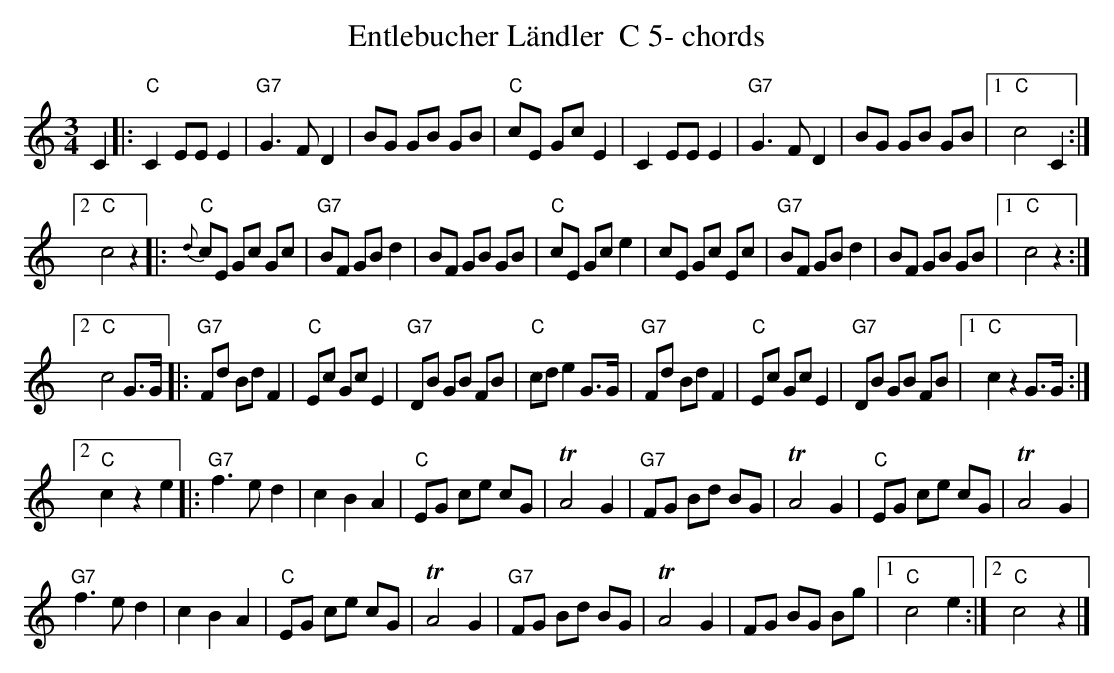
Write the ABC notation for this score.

X:1
T:Entlebucher Ländler  C 5- chords
M:3/4
L:1/8
K:Cmaj%%MIDI gchordon
C2 |: "C"C2 EE E2 | "G7"G3F D2 | BG GB GB | "C"cE Gc E2 | C2 EE E2 | "G7"G3F D2 | BG GB GB |1 "C"c4 C2 :|2
"C"c4 z2 |: "C"{d}cE Gc Gc | "G7"BF GB d2 | BF GB GB | "C"cE Gc e2 | cE Gc Ec | "G7"BF GB d2 | BF GB GB |1 "C"c4z2 :|2
"C"c4 G>G |: "G7"Fd Bd F2 | "C"Ec Gc E2 | "G7"DB GB FB | "C"cd e2 G>G | "G7"Fd Bd F2 | "C"Ec Gc E2 | "G7"DB GB FB |1 "C"c2z2G>G :|2
"C"c2z2e2 |: "G7"f3e d2 | c2B2A2 | "C"EG ce cG | TA4 G2 | "G7"FG Bd BG | TA4 G2 | "C"EG ce cG | TA4G2 |
"G7"f3ed2 | c2B2A2 | "C"EG ce cG | TA4 G2 | "G7"FG Bd BG | TA4G2 | FG BG Bg |1 "C"c4e2 :|2 "C"c4z2 |]
